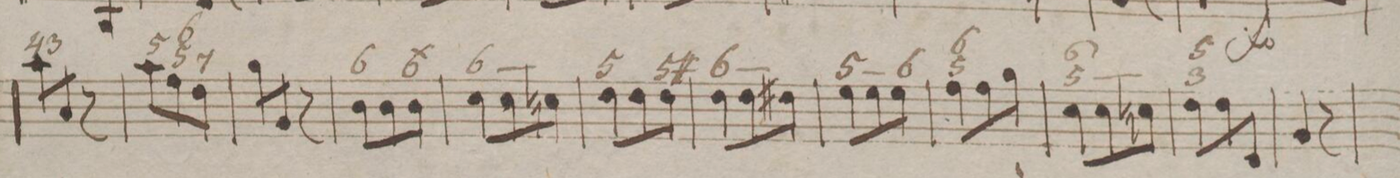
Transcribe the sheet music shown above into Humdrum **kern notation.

**kern	**fba	**dynam
*I"Organ.	*	*
*clefF4	*	*
*k[b-e-]	*	*
*M3/8	*	*
8c\L	4	.
.	3	.
8C/J	.	.
8r	.	.
=107	=107	=107
8c\L	5	.
8A\	6 5	.
8F\J	7	.
=108	=108	=108
8B-\L	.	.
8BB-/J	.	.
8r	.	.
=109	=109	=109
8D\L	6	.
8D\	.	.
8D\J	6\	.
=110	=110	=110
8E-\L	6_	.
8E-\	.	.
8En\J	X	.
=111	=111	=111
8F\L	5	.
8F\	.	.
8F\J	#5r	.
=112	=112	=112
8F\L	6_	.
8F\	.	.
.	X	.
8F#X\J	.	.
=113	=113	=113
8G\L	5_	.
8G\	.	.
8G\J	6	.
=114	=114	=114
8A\L	6 5	.
8A\	.	.
8B-\J	.	.
=115	=115	=115
8E-\L	6 5_	.
8E-\	.	.
8En\J	x X	.
=116	=116	=116
8F\L	5 3	.
8F\	.	.
8FF/J	.	.
=117	=117	=117
4BB-/	.	.
8r	.	.
=118	=118	=118
*-	*-	*-
